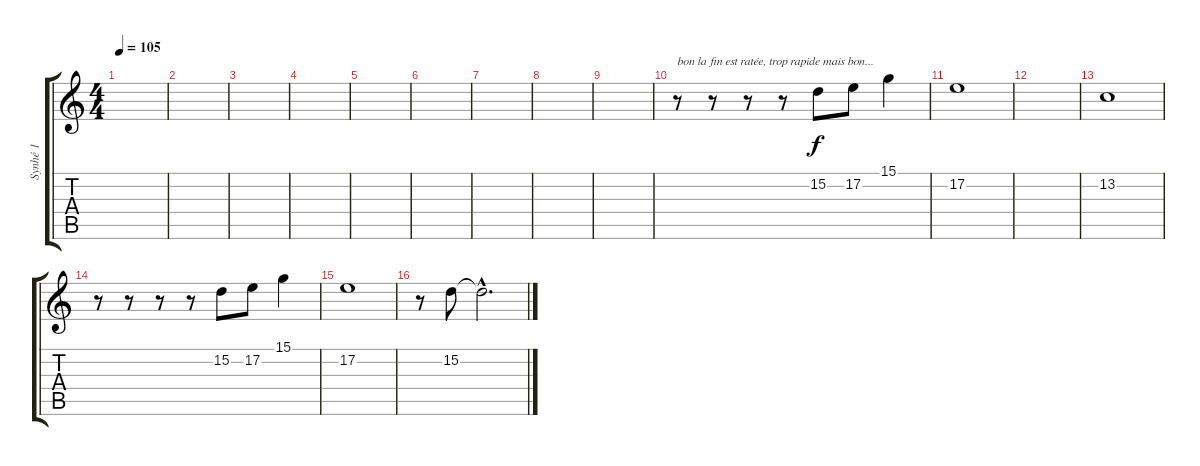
\track ("Synhé 1" "Synhé 1") {instrument harpsichord}
\staff {score tabs}
\tuning (E4 B3 G3 D3 A2 E2) {hide}
\ts (4 4)
\tempo 105
\clef g2
\ks c
|
|
|
|
|
|
|
|
|
r.8{txt "bon la fin est ratée, trop rapide mais bon..." instrument fx8scifi} r.8 r.8 r.8 15.2.8 17.2.8 15.1.4 |
17.2.1 |
|
13.2.1 |
r.8 r.8 r.8 r.8 15.2.8 17.2.8 15.1.4 |
17.2.1 |
r.8 15.2.8 15.2{hac t}.2{d}
